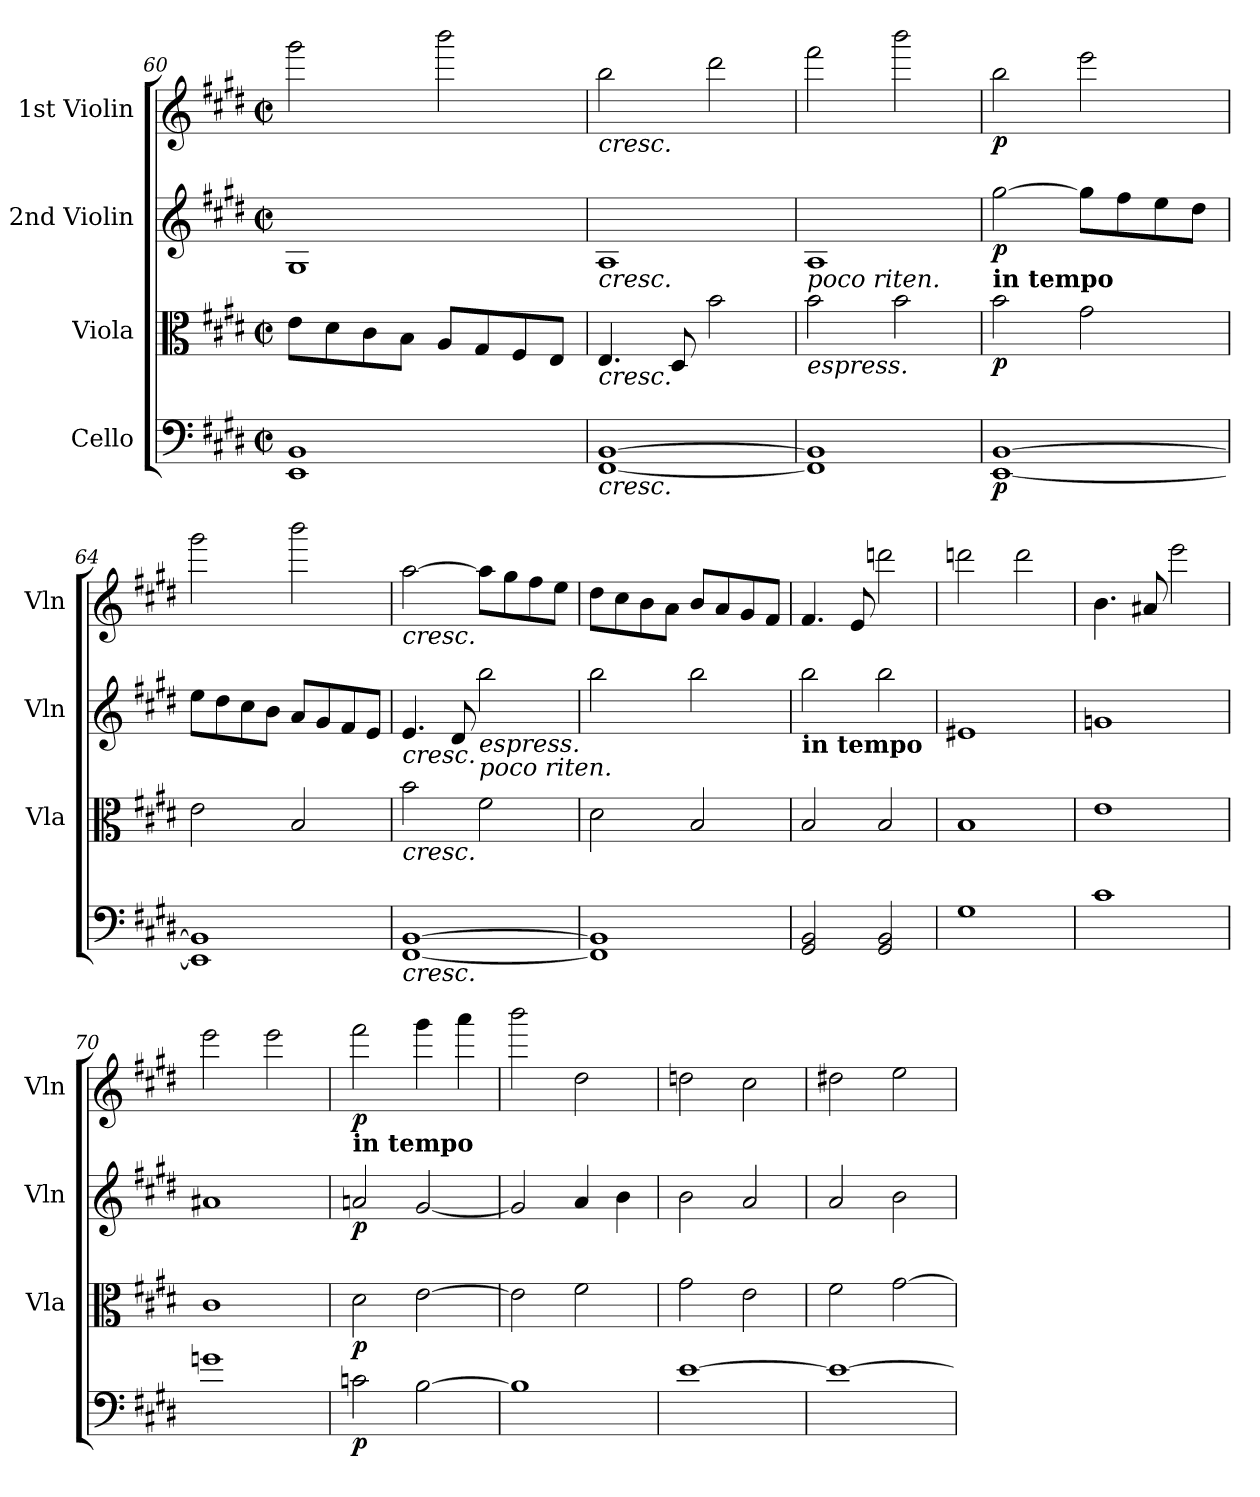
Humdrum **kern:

**kern	**dynam	**kern	**dynam	**kern	**dynam	**kern	**dynam
*part4	*part4	*part3	*part3	*part2	*part2	*part1	*part1
*staff4	*staff4	*staff3	*staff3	*staff2	*staff2	*staff1	*staff1
*I"Cello	*	*I"Viola	*	*I"2nd Violin	*	*I"1st Violin	*
*	*	*I'Vla	*	*I'Vln	*	*I'Vln	*
!!LO:PB:g=z
*clefF4	*	*clefC3	*	*clefG2	*	*clefG2	*
*k[f#c#g#d#]	*	*k[f#c#g#d#]	*	*k[f#c#g#d#]	*	*k[f#c#g#d#]	*
*c#:	*	*c#:	*	*c#:	*	*c#:	*
*M2/2	*	*M2/2	*	*M2/2	*	*M2/2	*
*met(c|)	*	*met(c|)	*	*met(c|)	*	*met(c|)	*
=60	=60	=60	=60	=60	=60	=60	=60
1EE 1BB	.	8e\L	.	1G#	.	2ggg#\	.
.	.	8d#\	.	.	.	.	.
.	.	8c#\	.	.	.	.	.
.	.	8B\J	.	.	.	.	.
.	.	8A/L	.	.	.	2bbb\	.
.	.	8G#/	.	.	.	.	.
.	.	8F#/	.	.	.	.	.
.	.	8E/J	.	.	.	.	.
=61	=61	=61	=61	=61	=61	=61	=61
!	!	!	!	!	!	!LO:TX:b:i:t=cresc.	!
!	!	!	!	!LO:TX:b:i:t=cresc.	!	!	!
!	!	!LO:TX:b:i:t=cresc.	!	!	!	!	!
!LO:TX:b:i:t=cresc.	!	!	!	!	!	!	!
[1FF# [1BB	.	4.E/	.	1A	.	2bb\	.
.	.	8D#/	.	.	.	.	.
.	.	2b\	.	.	.	2ddd#\	.
=62	=62	=62	=62	=62	=62	=62	=62
!	!	!LO:TX:b:i:t=espress.	!	!	!	!	!
!	!	!LO:TX:a:i:t=poco riten.	!	!	!	!	!
1FF#] 1BB]	.	2b\	.	1A	.	2fff#\	.
.	.	2b\	.	.	.	2bbb\	.
=63	=63	=63	=63	=63	=63	=63	=63
!	!	!LO:TX:a:B:t=in tempo	!	!	!	!	!
!	!LO:DY:b	!	!LO:DY:b	!	!LO:DY:b	!	!LO:DY:b
[1EE [1BB	p	2b\	p	[2gg#\	p	2bb\	p
.	.	2g#\	.	8gg#\L]	.	2eee\	.
.	.	.	.	8ff#\	.	.	.
.	.	.	.	8ee\	.	.	.
.	.	.	.	8dd#\J	.	.	.
=64	=64	=64	=64	=64	=64	=64	=64
1EE] 1BB]	.	2e\	.	8ee\L	.	2ggg#\	.
.	.	.	.	8dd#\	.	.	.
.	.	.	.	8cc#\	.	.	.
.	.	.	.	8b\J	.	.	.
.	.	2B/	.	8a/L	.	2bbb\	.
.	.	.	.	8g#/	.	.	.
.	.	.	.	8f#/	.	.	.
.	.	.	.	8e/J	.	.	.
!!LO:LB:g=z
=65	=65	=65	=65	=65	=65	=65	=65
!	!	!	!	!	!	!LO:TX:b:i:t=cresc.	!
!	!	!	!	!LO:TX:b:i:t=cresc.	!	!	!
!	!	!LO:TX:b:i:t=cresc.	!	!	!	!	!
!LO:TX:b:i:t=cresc.	!	!	!	!	!	!	!
[1FF# [1BB	.	2b\	.	4.e/	.	[2aa\	.
.	.	.	.	8d#/	.	.	.
!	!	!	!	!LO:TX:b:i:t=espress.	!	!	!
!	!	!	!	!LO:TX:b:i:t=poco riten.	!	!	!
.	.	2f#\	.	2bb\	.	8aa\L]	.
.	.	.	.	.	.	8gg#\	.
.	.	.	.	.	.	8ff#\	.
.	.	.	.	.	.	8ee\J	.
=66	=66	=66	=66	=66	=66	=66	=66
1FF#] 1BB]	.	2d#\	.	2bb\	.	8dd#\L	.
.	.	.	.	.	.	8cc#\	.
.	.	.	.	.	.	8b\	.
.	.	.	.	.	.	8a\J	.
.	.	2B/	.	2bb\	.	8b/L	.
.	.	.	.	.	.	8a/	.
.	.	.	.	.	.	8g#/	.
.	.	.	.	.	.	8f#/J	.
=67	=67	=67	=67	=67	=67	=67	=67
!	!	!	!	!LO:TX:b:B:t=in tempo	!	!	!
2GG#/ 2BB/	.	2B/	.	2bb\	.	4.f#/	.
.	.	.	.	.	.	8e/	.
2GG#/ 2BB/	.	2B/	.	2bb\	.	2dddn\	.
=68	=68	=68	=68	=68	=68	=68	=68
1G#	.	1B	.	1e#X	.	2dddn\	.
.	.	.	.	.	.	2ddd\	.
=69	=69	=69	=69	=69	=69	=69	=69
1c#	.	1e	.	1gn	.	4.b\	.
.	.	.	.	.	.	8a#X/	.
.	.	.	.	.	.	2eee\	.
=70	=70	=70	=70	=70	=70	=70	=70
1gn	.	1c#	.	1a#X	.	2eee\	.
.	.	.	.	.	.	2eee\	.
!!LO:LB:g=z
=71	=71	=71	=71	=71	=71	=71	=71
!	!	!	!	!	!	!LO:TX:b:B:t=in tempo	!
!	!LO:DY:b	!	!LO:DY:b	!	!LO:DY:b	!	!LO:DY:b
2cn\	p	2d#\	p	2an/	p	2fff#\	p
[2B\	.	[2e\	.	[2g#/	.	4ggg#\	.
.	.	.	.	.	.	4aaa\	.
=72	=72	=72	=72	=72	=72	=72	=72
1B]	.	2e\]	.	2g#/]	.	2bbb\	.
.	.	2f#\	.	4a/	.	2dd#\	.
.	.	.	.	4b\	.	.	.
=73	=73	=73	=73	=73	=73	=73	=73
[1e	.	2g#\	.	2b\	.	2ddn\	.
.	.	2e\	.	2a/	.	2cc#\	.
=74	=74	=74	=74	=74	=74	=74	=74
1e_	.	2f#\	.	2a/	.	2dd#X\	.
.	.	[2g#\	.	2b\	.	2ee\	.
=	=	=	=	=	=	=	=
*-	*-	*-	*-	*-	*-	*-	*-
